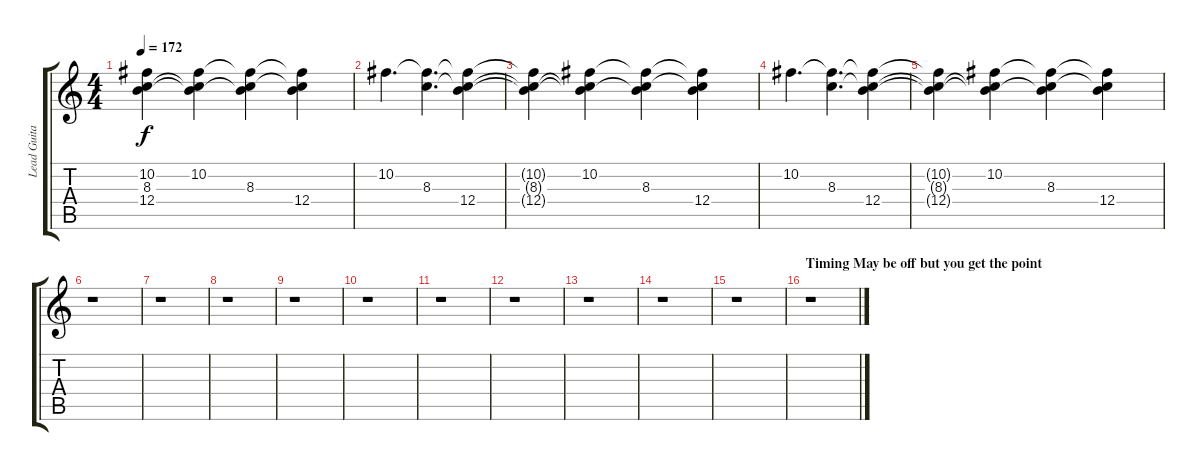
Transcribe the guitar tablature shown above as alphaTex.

\track ("Lead Guitar " "Lead Guita") {instrument distortionguitar}
\staff {score tabs}
\tuning (Db4 Ab3 E3 B2 Gb2 B1) {hide}
\ts (4 4)
\tempo 172
\clef g2
\ks c
(10.2{t} 8.3{t} 12.4{t}).4{dy f} (10.2 8.3{t} 12.4{t}).4 (10.2{t} 8.3 12.4{t}).4 (10.2{t} 8.3{t} 12.4).4 |
10.2.4{d} (10.2{t} 8.3).4{d} (10.2{t} 8.3{t} 12.4).4 |
(10.2{t} 8.3{t} 12.4{t}).4 (10.2 8.3{t} 12.4{t}).4 (10.2{t} 8.3 12.4{t}).4 (10.2{t} 8.3{t} 12.4).4 |
10.2.4{d} (10.2{t} 8.3).4{d} (10.2{t} 8.3{t} 12.4).4 |
(10.2{t} 8.3{t} 12.4{t}).4 (10.2 8.3{t} 12.4{t}).4 (10.2{t} 8.3 12.4{t}).4 (10.2{t} 8.3{t} 12.4).4 |
r.1 |
r.1 |
r.1 |
r.1 |
r.1 |
r.1 |
r.1 |
r.1 |
r.1 |
r.1 |
\section ("" "Timing May be off but you get the point")
r.1
